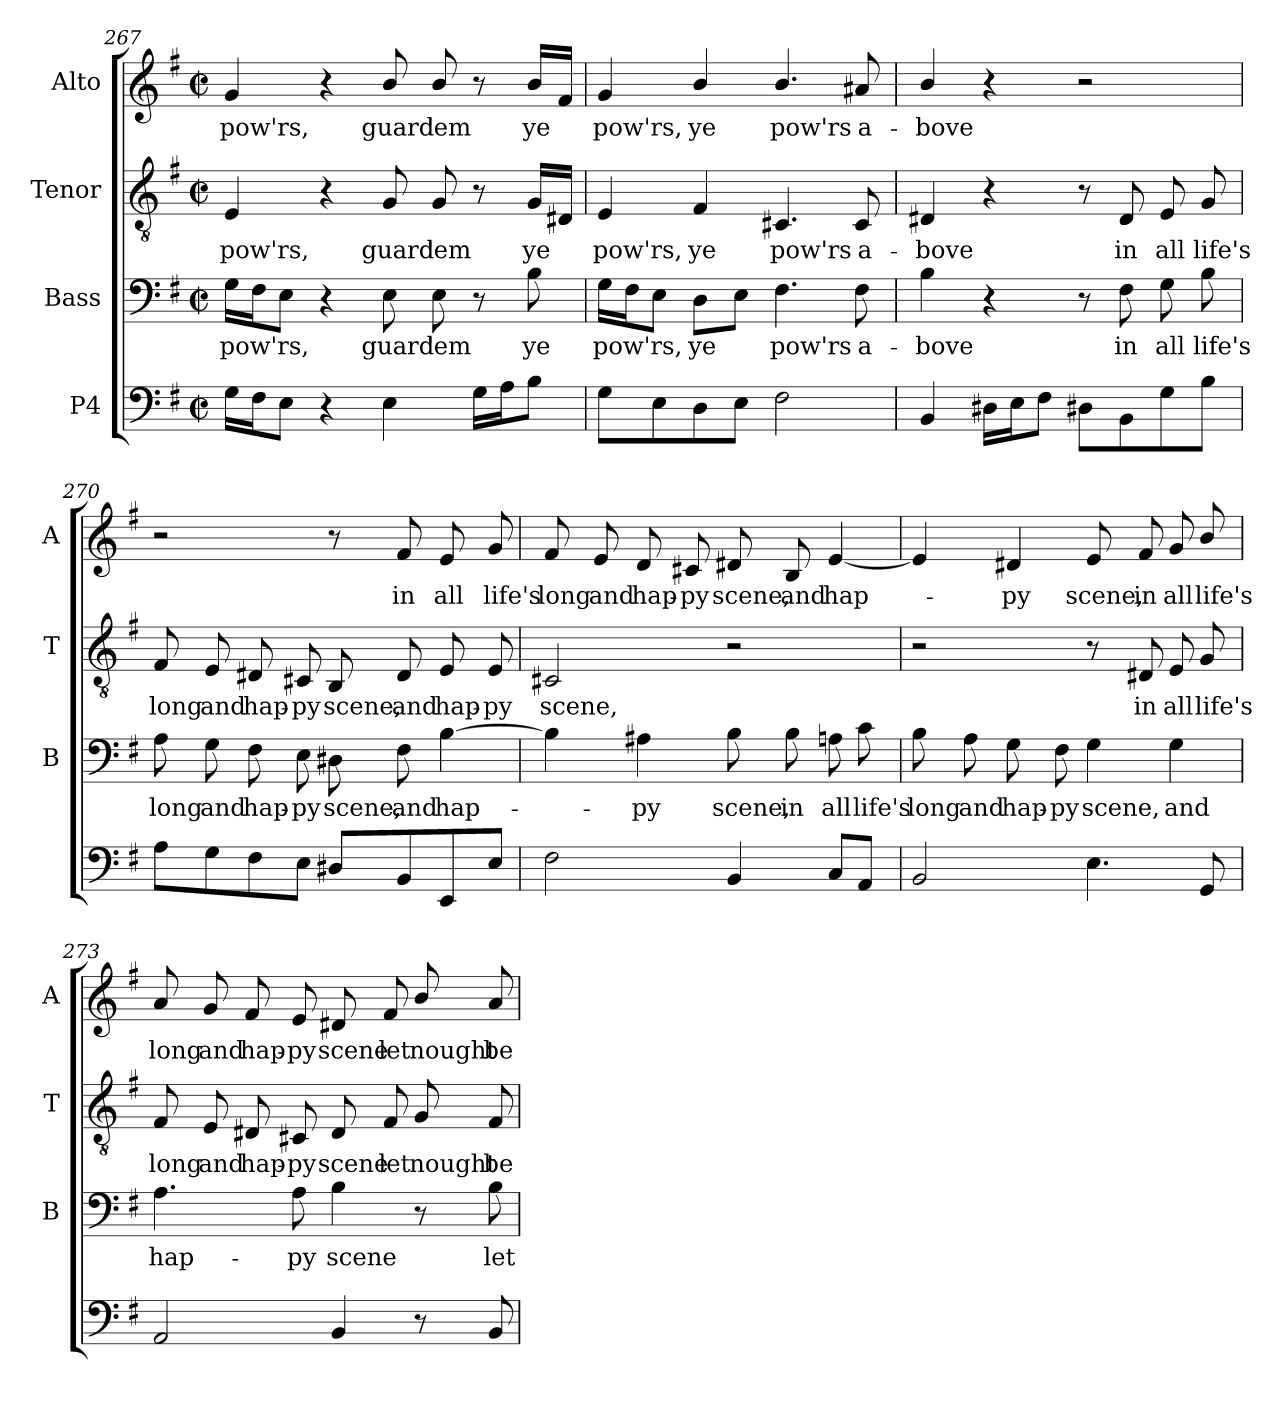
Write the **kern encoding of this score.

**kern	**kern	**text	**kern	**text	**kern	**text
*part4	*part3	*part3	*part2	*part2	*part1	*part1
*staff4	*staff3	*staff3	*staff2	*staff2	*staff1	*staff1
*I"P4	*I"Bass	*	*I"Tenor	*	*I"Alto	*
*	*I'B	*	*I'T	*	*I'A	*
*clefF4	*clefF4	*	*clefGv2	*	*clefG2	*
*k[f#]	*k[f#]	*	*k[f#]	*	*k[f#]	*
*e:	*e:	*	*e:	*	*e:	*
*M2/2	*M2/2	*	*M2/2	*	*M2/2	*
*met(c|)	*met(c|)	*	*met(c|)	*	*met(c|)	*
=267	=267	=267	=267	=267	=267	=267
!	!	!LO:LY:b:color=#000000	!	!	!	!
!	!	!	!	!LO:LY:b:color=#000000	!	!
!	!	!	!	!	!	!LO:LY:b:color=#000000
16Gi\LL	16Gi\LL	pow'rs,	4Ei/	pow'rs,	4gi/	pow'rs,
16F#i\J	16F#i\J	.	.	.	.	.
8Ei\J	8Ei\J	.	.	.	.	.
4r	4r	.	4r	.	4r	.
!	!	!LO:LY:b:color=#000000	!	!	!	!
!	!	!	!	!LO:LY:b:color=#000000	!	!
!	!	!	!	!	!	!LO:LY:b:color=#000000
4Ei\	8Ei\	guard	8Gi/	guard	8bi/	guard
!	!	!LO:LY:b:color=#000000	!	!	!	!
!	!	!	!	!LO:LY:b:color=#000000	!	!
!	!	!	!	!	!	!LO:LY:b:color=#000000
.	8Ei\	'em	8Gi/	'em	8bi/	'em
16Gi\LL	8r	.	8r	.	8r	.
16Ai\J	.	.	.	.	.	.
!	!	!LO:LY:b:color=#000000	!	!	!	!
!	!	!	!	!LO:LY:b:color=#000000	!	!
!	!	!	!	!	!	!LO:LY:b:color=#000000
8Bi\J	8Bi\	ye	16Gi/LL	ye	16bi/LL	ye
.	.	.	16D#Xi/JJ	.	16f#i/JJ	.
=268	=268	=268	=268	=268	=268	=268
!	!	!LO:LY:b:color=#000000	!	!	!	!
!	!	!	!	!LO:LY:b:color=#000000	!	!
!	!	!	!	!	!	!LO:LY:b:color=#000000
8Gi\L	16Gi\LL	pow'rs,	4Ei/	pow'rs,	4gi/	pow'rs,
.	16F#i\J	.	.	.	.	.
8Ei\	8Ei\J	.	.	.	.	.
!	!	!LO:LY:b:color=#000000	!	!	!	!
!	!	!	!	!LO:LY:b:color=#000000	!	!
!	!	!	!	!	!	!LO:LY:b:color=#000000
8Di\	8Di\L	ye	4F#i/	ye	4bi/	ye
8Ei\J	8Ei\J	.	.	.	.	.
!	!	!LO:LY:b:color=#000000	!	!	!	!
!	!	!	!	!LO:LY:b:color=#000000	!	!
!	!	!	!	!	!	!LO:LY:b:color=#000000
2F#i\	4.F#i\	pow'rs	4.C#Xi/	pow'rs	4.bi/	pow'rs
!	!	!LO:LY:b:color=#000000	!	!	!	!
!	!	!	!	!LO:LY:b:color=#000000	!	!
!	!	!	!	!	!	!LO:LY:b:color=#000000
.	8F#i\	a-	8C#i/	a-	8a#Xi/	a-
!!LO:PB:g=z
=269	=269	=269	=269	=269	=269	=269
!	!	!LO:LY:b:color=#000000	!	!	!	!
!	!	!	!	!LO:LY:b:color=#000000	!	!
!	!	!	!	!	!	!LO:LY:b:color=#000000
4BBi/	4Bi\	-bove	4D#Xi/	-bove	4bi/	-bove
16D#Xi\LL	4r	.	4r	.	4r	.
16Ei\J	.	.	.	.	.	.
8F#i\J	.	.	.	.	.	.
8D#Xi\L	8r	.	8r	.	2r	.
!	!	!LO:LY:b:color=#000000	!	!	!	!
!	!	!	!	!LO:LY:b:color=#000000	!	!
8BBi\	8F#i\	in	8D#i/	in	.	.
!	!	!LO:LY:b:color=#000000	!	!	!	!
!	!	!	!	!LO:LY:b:color=#000000	!	!
8Gi\	8Gi\	all	8Ei/	all	.	.
!	!	!LO:LY:b:color=#000000	!	!	!	!
!	!	!	!	!LO:LY:b:color=#000000	!	!
8Bi\J	8Bi\	life's	8Gi/	life's	.	.
=270	=270	=270	=270	=270	=270	=270
!	!	!LO:LY:b:color=#000000	!	!	!	!
!	!	!	!	!LO:LY:b:color=#000000	!	!
8Ai\L	8Ai\	long	8F#i/	long	2r	.
!	!	!LO:LY:b:color=#000000	!	!	!	!
!	!	!	!	!LO:LY:b:color=#000000	!	!
8Gi\	8Gi\	and	8Ei/	and	.	.
!	!	!LO:LY:b:color=#000000	!	!	!	!
!	!	!	!	!LO:LY:b:color=#000000	!	!
8F#i\	8F#i\	hap-	8D#Xi/	hap-	.	.
!	!	!LO:LY:b:color=#000000	!	!	!	!
!	!	!	!	!LO:LY:b:color=#000000	!	!
8Ei\J	8Ei\	-py	8C#Xi/	-py	.	.
!	!	!LO:LY:b:color=#000000	!	!	!	!
!	!	!	!	!LO:LY:b:color=#000000	!	!
8D#Xi/L	8D#Xi\	scene,	8BBi/	scene,	8r	.
!	!	!LO:LY:b:color=#000000	!	!	!	!
!	!	!	!	!LO:LY:b:color=#000000	!	!
!	!	!	!	!	!	!LO:LY:b:color=#000000
8BBi/	8F#i\	and	8D#i/	and	8f#i/	in
!	!	!LO:LY:b:color=#000000	!	!	!	!
!	!	!	!	!LO:LY:b:color=#000000	!	!
!	!	!	!	!	!	!LO:LY:b:color=#000000
8EEi/	[>4Bi\	hap-	8Ei/	hap-	8ei/	all
!	!	!	!	!LO:LY:b:color=#000000	!	!
!	!	!	!	!	!	!LO:LY:b:color=#000000
8Ei/J	.	.	8Ei/	-py	8gi/	life's
=271	=271	=271	=271	=271	=271	=271
!	!	!	!	!LO:LY:b:color=#000000	!	!
!	!	!	!	!	!	!LO:LY:b:color=#000000
2F#i\	4Bi\]	.	2C#Xi/	scene,	8f#i/	long
!	!	!	!	!	!	!LO:LY:b:color=#000000
.	.	.	.	.	8ei/	and
!	!	!LO:LY:b:color=#000000	!	!	!	!
!	!	!	!	!	!	!LO:LY:b:color=#000000
.	4A#Xi\	-py	.	.	8di/	hap-
!	!	!	!	!	!	!LO:LY:b:color=#000000
.	.	.	.	.	8c#Xi/	-py
!	!	!LO:LY:b:color=#000000	!	!	!	!
!	!	!	!	!	!	!LO:LY:b:color=#000000
4BBi/	8Bi\	scene,	2r	.	8d#Xi/	scene,
!	!	!LO:LY:b:color=#000000	!	!	!	!
!	!	!	!	!	!	!LO:LY:b:color=#000000
.	8Bi\	in	.	.	8Bi/	and
!	!	!LO:LY:b:color=#000000	!	!	!	!
!	!	!	!	!	!	!LO:LY:b:color=#000000
8Ci/L	8Ani\	all	.	.	[<4ei/	hap-
!	!	!LO:LY:b:color=#000000	!	!	!	!
8AAi/J	8ci\	life's	.	.	.	.
!!LO:LB:g=z
=272	=272	=272	=272	=272	=272	=272
!	!	!LO:LY:b:color=#000000	!	!	!	!
2BBi/	8Bi\	long	2r	.	4ei/]	.
!	!	!LO:LY:b:color=#000000	!	!	!	!
.	8Ai\	and	.	.	.	.
!	!	!LO:LY:b:color=#000000	!	!	!	!
!	!	!	!	!	!	!LO:LY:b:color=#000000
.	8Gi\	hap-	.	.	4d#Xi/	-py
!	!	!LO:LY:b:color=#000000	!	!	!	!
.	8F#i\	-py	.	.	.	.
!	!	!LO:LY:b:color=#000000	!	!	!	!
!	!	!	!	!	!	!LO:LY:b:color=#000000
4.Ei\	4Gi\	scene,	8r	.	8ei/	scene,
!	!	!	!	!LO:LY:b:color=#000000	!	!
!	!	!	!	!	!	!LO:LY:b:color=#000000
.	.	.	8D#Xi/	in	8f#i/	in
!	!	!LO:LY:b:color=#000000	!	!	!	!
!	!	!	!	!LO:LY:b:color=#000000	!	!
!	!	!	!	!	!	!LO:LY:b:color=#000000
.	4Gi\	and	8Ei/	all	8gi/	all
!	!	!	!	!LO:LY:b:color=#000000	!	!
!	!	!	!	!	!	!LO:LY:b:color=#000000
8GGi/	.	.	8Gi/	life's	8bi/	life's
=273	=273	=273	=273	=273	=273	=273
!	!	!LO:LY:b:color=#000000	!	!	!	!
!	!	!	!	!LO:LY:b:color=#000000	!	!
!	!	!	!	!	!	!LO:LY:b:color=#000000
2AAi/	4.Ai\	hap-	8F#i/	long	8ai/	long
!	!	!	!	!LO:LY:b:color=#000000	!	!
!	!	!	!	!	!	!LO:LY:b:color=#000000
.	.	.	8Ei/	and	8gi/	and
!	!	!	!	!LO:LY:b:color=#000000	!	!
!	!	!	!	!	!	!LO:LY:b:color=#000000
.	.	.	8D#Xi/	hap-	8f#i/	hap-
!	!	!LO:LY:b:color=#000000	!	!	!	!
!	!	!	!	!LO:LY:b:color=#000000	!	!
!	!	!	!	!	!	!LO:LY:b:color=#000000
.	8Ai\	-py	8C#Xi/	-py	8ei/	-py
!	!	!LO:LY:b:color=#000000	!	!	!	!
!	!	!	!	!LO:LY:b:color=#000000	!	!
!	!	!	!	!	!	!LO:LY:b:color=#000000
4BBi/	4Bi\	scene	8D#i/	scene	8d#Xi/	scene
!	!	!	!	!LO:LY:b:color=#000000	!	!
!	!	!	!	!	!	!LO:LY:b:color=#000000
.	.	.	8F#i/	let	8f#i/	let
!	!	!	!	!LO:LY:b:color=#000000	!	!
!	!	!	!	!	!	!LO:LY:b:color=#000000
8r	8r	.	8Gi/	nought	8bi/	nought
!	!	!LO:LY:b:color=#000000	!	!	!	!
!	!	!	!	!LO:LY:b:color=#000000	!	!
!	!	!	!	!	!	!LO:LY:b:color=#000000
8BBi/	8Bi\	let	8F#i/	be	8ai/	be
=	=	=	=	=	=	=
*-	*-	*-	*-	*-	*-	*-
